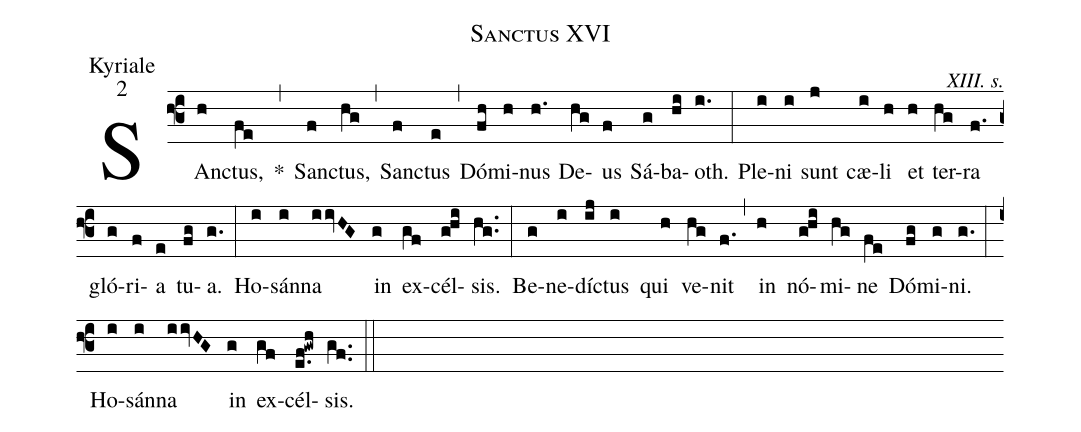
name:Sanctus XVI;
office-part:Kyriale;
mode:2;
commentary:XIII. s.;
%%
(f3) SAnc(h)tus,(fe) <sp>*</sp>(,) Sanc(f)tus,(hg) (,) Sanc(f)tus(e) (,) Dó(fh)mi(h)nus(h.) De(hg)us(f) Sá(g)ba(hi)oth.(i.) (:) Ple(i)ni(i) sunt(j) cæ(i)li(h) et(h) ter(hg)ra(f.)  gló(g)ri(f)a(e) tu(fg)a.(g.) (:)
Ho(i)sán(i)na(iivHG) in(g) ex(gf)cél(ghi)sis.(hg..) (:) Be(g)ne(i)díc(ij)tus(i) qui(h) ve(hg)nit(f.) (,) in(h) nó(ghi)mi(hg)ne(fe) Dó(fg)mi(g)ni.(g.) (:) Ho(i)sán(i)na(iivHG) in(g) ex(gf)cél(e.f!gwh)sis.(gf..) (::)
